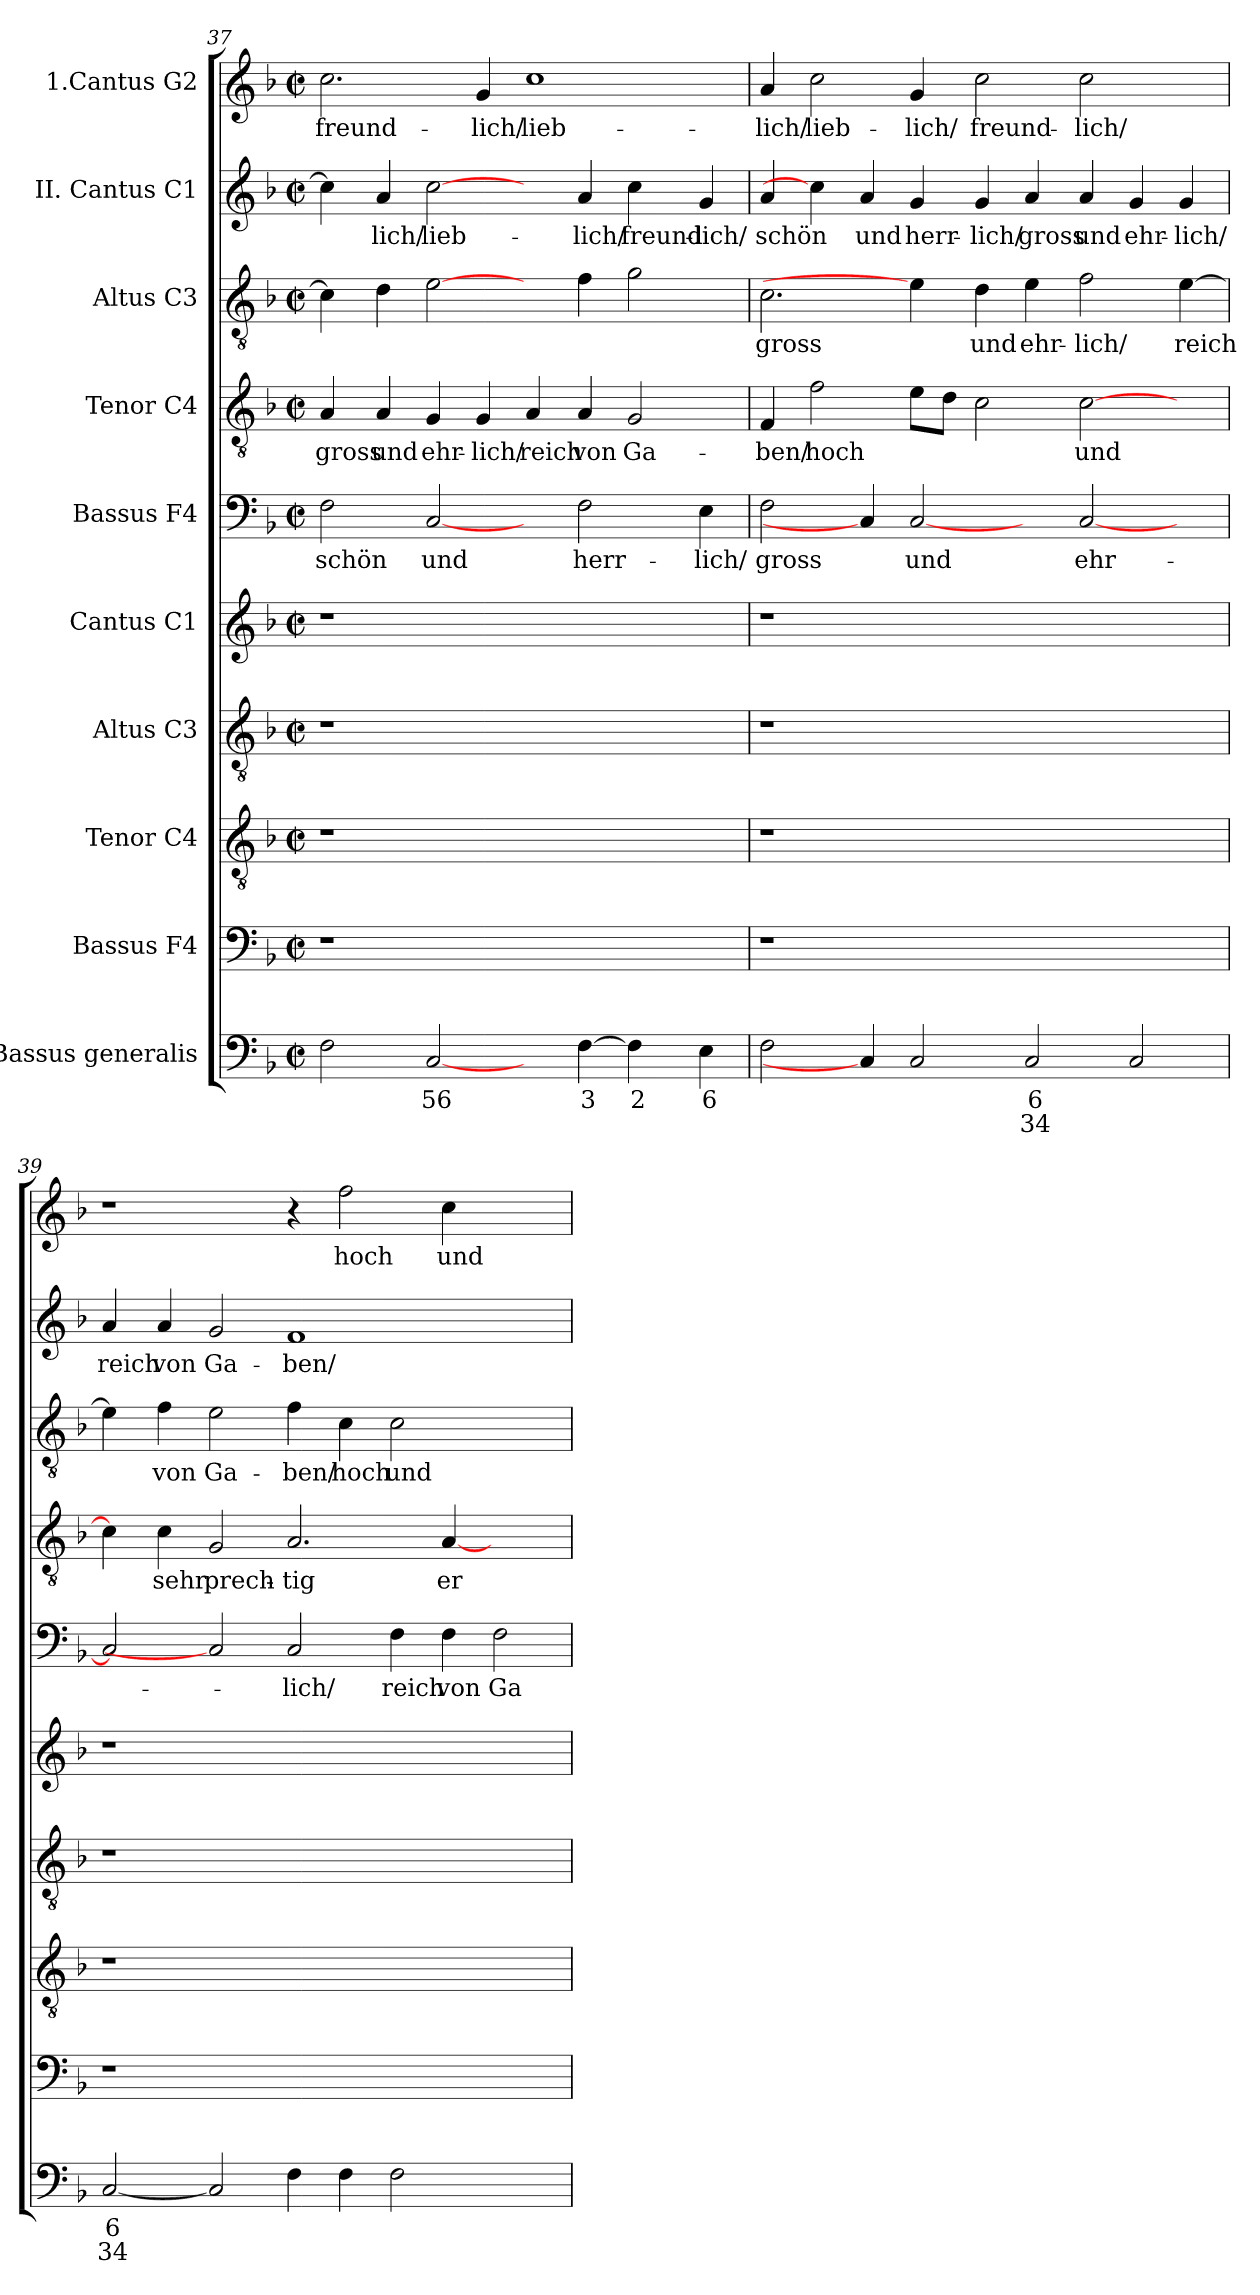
**kern	**text	**text	**kern	**kern	**kern	**kern	**kern	**text	**kern	**text	**kern	**text	**kern	**text	**kern	**text
*part10	*part10	*part10	*part9	*part8	*part7	*part6	*part5	*part5	*part4	*part4	*part3	*part3	*part2	*part2	*part1	*part1
*staff10	*staff10	*staff10	*staff9	*staff8	*staff7	*staff6	*staff5	*staff5	*staff4	*staff4	*staff3	*staff3	*staff2	*staff2	*staff1	*staff1
*I"Bassus  generalis	*	*	*I"Bassus F4	*I"Tenor C4	*I"Altus  C3	*I"Cantus C1	*I"Bassus F4	*	*I"Tenor C4	*	*I"Altus C3	*	*I"II. Cantus C1	*	*I"1.Cantus G2	*
!!LO:PB:g=z
*clefF4	*	*	*clefF4	*clefGv2	*clefGv2	*clefG2	*clefF4	*	*clefGv2	*	*clefGv2	*	*clefG2	*	*clefG2	*
*k[b-]	*	*	*k[b-]	*k[b-]	*k[b-]	*k[b-]	*k[b-]	*	*k[b-]	*	*k[b-]	*	*k[b-]	*	*k[b-]	*
*F:	*	*	*F:	*F:	*F:	*F:	*F:	*	*F:	*	*F:	*	*F:	*	*F:	*
*M2/2	*	*	*M2/2	*M2/2	*M2/2	*M2/2	*M2/2	*	*M2/2	*	*M2/2	*	*M2/2	*	*M2/2	*
*met(c|)	*	*	*met(c|)	*met(c|)	*met(c|)	*met(c|)	*met(c|)	*	*met(c|)	*	*met(c|)	*	*met(c|)	*	*met(c|)	*
=37	=37	=37	=37	=37	=37	=37	=37	=37	=37	=37	=37	=37	=37	=37	=37	=37
!	!	!	!	!	!	!	!	!LO:LY:b	!	!LO:LY:b	!	!	!	!	!	!LO:LY:b
2F\	.	.	1r	1r	1r	1r	2F\	schön	4A/	gross	4c\]	.	4cc\]	.	2.cc\	freund-
!	!	!	!	!	!	!	!	!	!	!LO:LY:b	!	!	!	!LO:LY:b	!	!
.	.	.	.	.	.	.	.	.	4A/	und	4d\	.	4a/	-lich/	.	.
!	!LO:LY:b	!	!	!	!	!	!	!LO:LY:b	!	!LO:LY:b	!	!	!	!LO:LY:b	!	!
[2C/	56	.	.	.	.	.	[2C/	und	4G/	ehr-	[2e\	.	[2cc\	lieb-	.	.
!	!	!	!	!	!	!	!	!	!	!LO:LY:b	!	!	!	!	!	!LO:LY:b
.	.	.	.	.	.	.	.	.	4G/	-lich/	.	.	.	.	4g/	-lich/
!	!	!	!	!	!	!	!	!	!	!LO:LY:b	!	!	!	!	!	!LO:LY:b
4ryy	.	.	1ryy	1ryy	1ryy	1ryy	4ryy	.	4A/	reich	4ryy	.	4ryy	.	1cc	lieb-
!	!LO:LY:b	!	!	!	!	!	!	!LO:LY:b	!	!LO:LY:b	!	!	!	!LO:LY:b	!	!
[4F\	3	.	.	.	.	.	2F\	herr-	4A/	von	4f\	.	4a/	-lich/	.	.
!	!LO:LY:b	!	!	!	!	!	!	!	!	!LO:LY:b	!	!	!	!LO:LY:b	!	!
4F\]	2	.	.	.	.	.	.	.	2G/	Ga-	2g\	.	4cc\	freund-	.	.
!	!LO:LY:b	!	!	!	!	!	!	!LO:LY:b	!	!	!	!	!	!LO:LY:b	!	!
4E\	6	.	.	.	.	.	4E\	-lich/	.	.	.	.	4g/	-lich/	.	.
=38	=38	=38	=38	=38	=38	=38	=38	=38	=38	=38	=38	=38	=38	=38	=38	=38
!	!	!	!	!	!	!	!	!LO:LY:b	!	!LO:LY:b	!	!LO:LY:b	!	!LO:LY:b	!	!LO:LY:b
2F\	.	.	1r	1r	1r	1r	2F\	gross	4F/	-ben/	2.c\	gross	4a/	schön	4a/	-lich/
!	!	!	!	!	!	!	!	!	!	!LO:LY:b	!	!	!	!	!	!LO:LY:b
.	.	.	.	.	.	.	.	.	2f\	hoch	.	.	4cc\]	.	2cc\	lieb-
!	!	!	!	!	!	!	!	!	!	!	!	!	!	!LO:LY:b	!	!
4C/]	.	.	.	.	.	.	4C/]	.	.	.	.	.	4a/	und	.	.
!	!	!	!	!	!	!	!	!LO:LY:b	!	!	!	!	!	!LO:LY:b	!	!LO:LY:b
2C/	.	.	.	.	.	.	[2C	und	8e\L	.	4e\]	.	4g/	herr-	4g/	-lich/
.	.	.	.	.	.	.	.	.	8d\J	.	.	.	.	.	.	.
!	!	!	!	!	!	!	!	!	!	!	!	!LO:LY:b	!	!LO:LY:b	!	!LO:LY:b
.	.	.	1ryy	1ryy	1ryy	1ryy	.	.	2c\	.	4d\	und	4g/	-lich/	2cc\	freund-
!	!LO:LY:b	!LO:LY:b	!	!	!	!	!	!	!	!	!	!LO:LY:b	!	!LO:LY:b	!	!
2C/	6	34	.	.	.	.	4ryy	.	.	.	4e\	ehr-	4a/	gross	.	.
!	!	!	!	!	!	!	!	!LO:LY:b	!	!LO:LY:b	!	!LO:LY:b	!	!LO:LY:b	!	!LO:LY:b
.	.	.	.	.	.	.	[2C/	ehr-	[2c\	und	2f\	-lich/	4a/	und	2cc\	-lich/
!	!	!	!	!	!	!	!	!	!	!	!	!	!	!LO:LY:b	!	!
2C/	.	.	.	.	.	.	.	.	.	.	.	.	4g/	ehr-	.	.
!	!	!	!	!	!	!	!	!	!	!	!	!LO:LY:b	!	!LO:LY:b	!	!
.	.	.	4ryy	4ryy	4ryy	4ryy	4ryy	.	4ryy	.	[4e\	reich	4g/	-lich/	4ryy	.
!!LO:PB:g=z
=39	=39	=39	=39	=39	=39	=39	=39	=39	=39	=39	=39	=39	=39	=39	=39	=39
!	!LO:LY:b	!LO:LY:b	!	!	!	!	!	!	!	!	!	!	!	!LO:LY:b	!	!
[2C/	6	34	1r	1r	1r	1r	2C/]	.	4c\]	.	4e\]	.	4a/	reich	1r	.
!	!	!	!	!	!	!	!	!	!	!LO:LY:b	!	!LO:LY:b	!	!LO:LY:b	!	!
.	.	.	.	.	.	.	.	.	4c\	sehr	4f\	von	4a/	von	.	.
!	!	!	!	!	!	!	!	!	!	!LO:LY:b	!	!LO:LY:b	!	!LO:LY:b	!	!
2C/]	.	.	.	.	.	.	2C]	.	2G/	prech-	2e\	Ga-	2g/	Ga-	.	.
!	!	!	!	!	!	!	!	!LO:LY:b	!	!LO:LY:b	!	!LO:LY:b	!	!LO:LY:b	!	!
4F\	.	.	1.ryy	1.ryy	1.ryy	1.ryy	2C/	-lich/	2.A/	-tig	4f\	-ben/	1f	-ben/	4r	.
!	!	!	!	!	!	!	!	!	!	!	!	!LO:LY:b	!	!	!	!LO:LY:b
4F\	.	.	.	.	.	.	.	.	.	.	4c\	hoch	.	.	2ff\	hoch
!	!	!	!	!	!	!	!	!LO:LY:b	!	!	!	!LO:LY:b	!	!	!	!
2F\	.	.	.	.	.	.	4F\	reich	.	.	2c\	und	.	.	.	.
!	!	!	!	!	!	!	!	!LO:LY:b	!	!LO:LY:b	!	!	!	!	!	!LO:LY:b
.	.	.	.	.	.	.	4F\	von	[4A/	er-	.	.	.	.	4cc\	und
!	!	!	!	!	!	!	!	!LO:LY:b	!	!	!	!	!	!	!	!
2ryy	.	.	.	.	.	.	2F\	Ga-	2ryy	.	2ryy	.	2ryy	.	2ryy	.
=	=	=	=	=	=	=	=	=	=	=	=	=	=	=	=	=
*-	*-	*-	*-	*-	*-	*-	*-	*-	*-	*-	*-	*-	*-	*-	*-	*-
